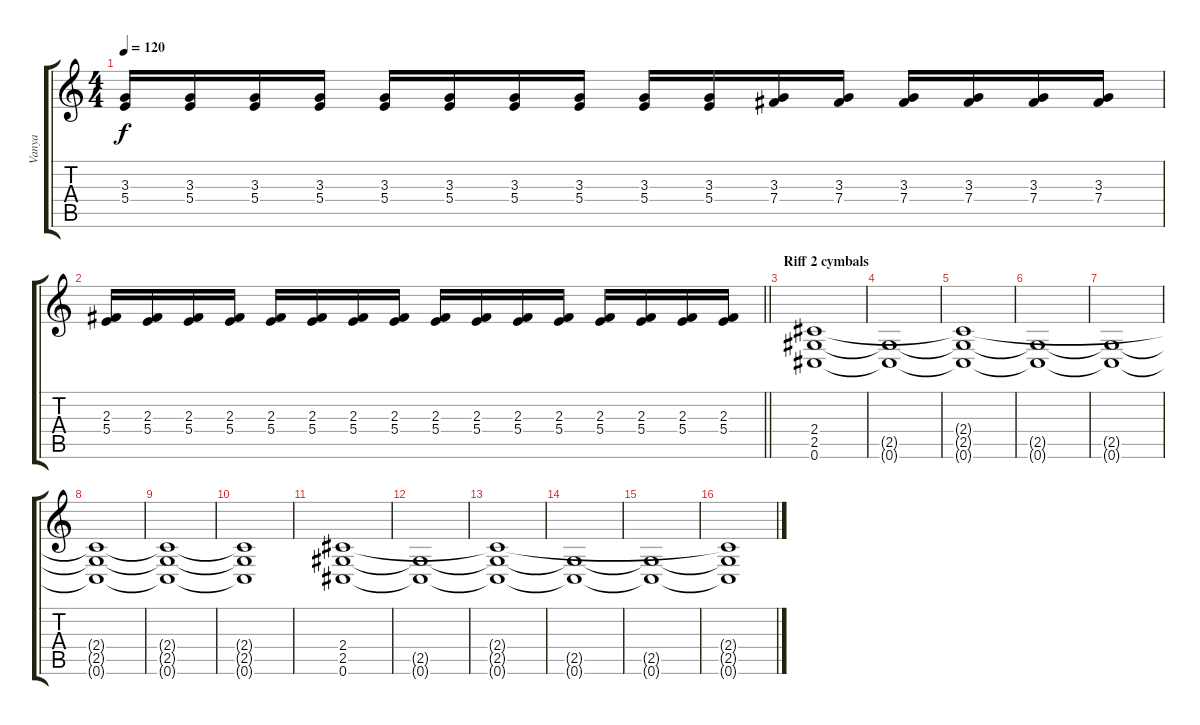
\track ("Vanya" "Vanya") {instrument overdrivenguitar}
\staff {score tabs}
\tuning (Db4 Ab3 E3 B2 Gb2 Db2) {hide}
\ts (4 4)
\tempo 120
\clef g2
\ks c
(3.3 5.4).16{dy f} (3.3 5.4).16 (3.3 5.4).16 (3.3 5.4).16 (3.3 5.4).16 (3.3 5.4).16 (3.3 5.4).16 (3.3 5.4).16 (3.3 5.4).16 (3.3 5.4).16 (3.3 7.4).16 (3.3 7.4).16 (3.3 7.4).16 (3.3 7.4).16 (3.3 7.4).16 (3.3 7.4).16 |
\barLineRight lightlight
(2.3 5.4).16 (2.3 5.4).16 (2.3 5.4).16 (2.3 5.4).16 (2.3 5.4).16 (2.3 5.4).16 (2.3 5.4).16 (2.3 5.4).16 (2.3 5.4).16 (2.3 5.4).16 (2.3 5.4).16 (2.3 5.4).16 (2.3 5.4).16 (2.3 5.4).16 (2.3 5.4).16 (2.3 5.4).16 |
\section ("" "Riff 2 cymbals")
(2.4 2.5 0.6).1 |
(2.5{t} 0.6{t}).1 |
(2.4{t} 2.5{t} 0.6{t}).1 |
(2.5{t} 0.6{t}).1 |
(2.5{t} 0.6{t}).1 |
(2.4{t} 2.5{t} 0.6{t}).1 |
(2.4{t} 2.5{t} 0.6{t}).1 |
(2.4{t} 2.5{t} 0.6{t}).1 |
(2.4 2.5 0.6).1 |
(2.5{t} 0.6{t}).1 |
(2.4{t} 2.5{t} 0.6{t}).1 |
(2.5{t} 0.6{t}).1 |
(2.5{t} 0.6{t}).1 |
(2.4{t} 2.5{t} 0.6{t}).1
